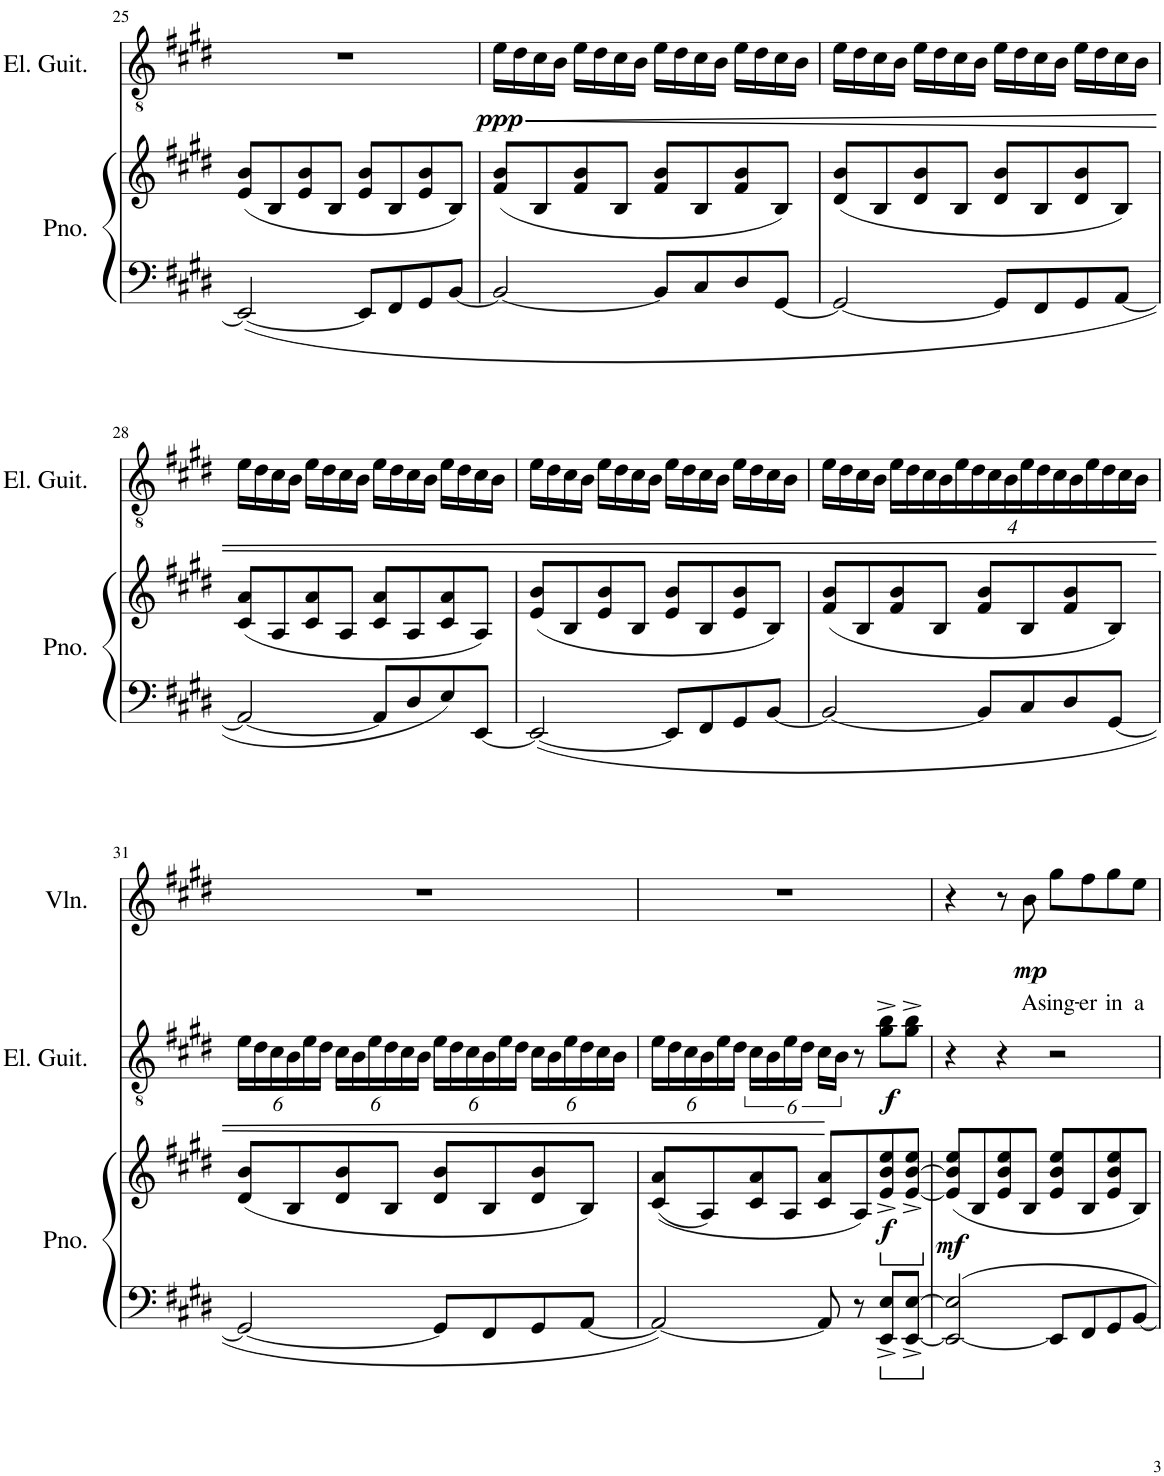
**kern	**kern	**dynam	**kern	**dynam	**kern	**text	**dynam
*part3	*part3	*part3	*part2	*part2	*part1	*part1	*part1
*staff4	*staff3	*staff3/4	*staff2	*staff2	*staff1	*staff1	*staff1
*I"Piano	*	*	*I"Electric Guitar	*	*I"Violin	*	*
*I'Pno.	*	*	*I'El. Guit.	*	*I'Vln.	*	*
!!LO:PB:g=z
*clefF4	*clefG2	*	*clefGv2	*	*clefG2	*	*
*k[f#c#g#d#]	*k[f#c#g#d#]	*	*k[f#c#g#d#]	*	*k[f#c#g#d#]	*	*
*M4/4	*M4/4	*	*M4/4	*	*M4/4	*	*
=25	=25	=25	=25	=25	=25	=25	=25
2EE/_	(8e/ 8b/L	.	1r	.	1r	.	.
.	8B/	.	.	.	.	.	.
.	8e/ 8b/	.	.	.	.	.	.
.	8B/J	.	.	.	.	.	.
8EE/L]	8e/ 8b/L	.	.	.	.	.	.
8FF#/	8B/	.	.	.	.	.	.
8GG#/	8e/ 8b/	.	.	.	.	.	.
[8BB/J	8B/J)	.	.	.	.	.	.
=26	=26	=26	=26	=26	=26	=26	=26
!	!	!	!	!LO:HP:b	!	!	!
!	!	!	!	!LO:DY:n=1:b	!	!	!
2BB/_	(8f#/ 8b/L	.	16e\LL	< ppp	1r	.	.
.	.	.	16d#\	.	.	.	.
.	8B/	.	16c#\	.	.	.	.
.	.	.	16B\JJ	.	.	.	.
.	8f#/ 8b/	.	16e\LL	.	.	.	.
.	.	.	16d#\	.	.	.	.
.	8B/J	.	16c#\	.	.	.	.
.	.	.	16B\JJ	.	.	.	.
8BB/L]	8f#/ 8b/L	.	16e\LL	.	.	.	.
.	.	.	16d#\	.	.	.	.
8C#/	8B/	.	16c#\	.	.	.	.
.	.	.	16B\JJ	.	.	.	.
8D#/	8f#/ 8b/	.	16e\LL	.	.	.	.
.	.	.	16d#\	.	.	.	.
[8GG#/J	8B/J)	.	16c#\	.	.	.	.
.	.	.	16B\JJ	.	.	.	.
=27	=27	=27	=27	=27	=27	=27	=27
2GG#/_	(8d#/ 8b/L	.	16e\LL	.	1r	.	.
.	.	.	16d#\	.	.	.	.
.	8B/	.	16c#\	.	.	.	.
.	.	.	16B\JJ	.	.	.	.
.	8d#/ 8b/	.	16e\LL	.	.	.	.
.	.	.	16d#\	.	.	.	.
.	8B/J	.	16c#\	.	.	.	.
.	.	.	16B\JJ	.	.	.	.
8GG#/L]	8d#/ 8b/L	.	16e\LL	.	.	.	.
.	.	.	16d#\	.	.	.	.
8FF#/	8B/	.	16c#\	.	.	.	.
.	.	.	16B\JJ	.	.	.	.
8GG#/	8d#/ 8b/	.	16e\LL	.	.	.	.
.	.	.	16d#\	.	.	.	.
[8AA/J	8B/J)	.	16c#\	.	.	.	.
.	.	.	16B\JJ	.	.	.	.
!!LO:LB:g=z
=28	=28	=28	=28	=28	=28	=28	=28
2AA/_	(8c#/ 8a/L	.	16e\LL	.	1r	.	.
.	.	.	16d#\	.	.	.	.
.	8A/	.	16c#\	.	.	.	.
.	.	.	16B\JJ	.	.	.	.
.	8c#/ 8a/	.	16e\LL	.	.	.	.
.	.	.	16d#\	.	.	.	.
.	8A/J	.	16c#\	.	.	.	.
.	.	.	16B\JJ	.	.	.	.
8AA/L]	8c#/ 8a/L	.	16e\LL	.	.	.	.
.	.	.	16d#\	.	.	.	.
8D#/	8A/	.	16c#\	.	.	.	.
.	.	.	16B\JJ	.	.	.	.
8E/	8c#/ 8a/	.	16e\LL	.	.	.	.
.	.	.	16d#\	.	.	.	.
[8EE/J	8A/J)	.	16c#\	.	.	.	.
.	.	.	16B\JJ	.	.	.	.
=29	=29	=29	=29	=29	=29	=29	=29
2EE/_	(8e/ 8b/L	.	16e\LL	.	1r	.	.
.	.	.	16d#\	.	.	.	.
.	8B/	.	16c#\	.	.	.	.
.	.	.	16B\JJ	.	.	.	.
.	8e/ 8b/	.	16e\LL	.	.	.	.
.	.	.	16d#\	.	.	.	.
.	8B/J	.	16c#\	.	.	.	.
.	.	.	16B\JJ	.	.	.	.
8EE/L]	8e/ 8b/L	.	16e\LL	.	.	.	.
.	.	.	16d#\	.	.	.	.
8FF#/	8B/	.	16c#\	.	.	.	.
.	.	.	16B\JJ	.	.	.	.
8GG#/	8e/ 8b/	.	16e\LL	.	.	.	.
.	.	.	16d#\	.	.	.	.
[8BB/J	8B/J)	.	16c#\	.	.	.	.
.	.	.	16B\JJ	.	.	.	.
=30	=30	=30	=30	=30	=30	=30	=30
2BB/_	(8f#/ 8b/L	.	16e\LL	.	1r	.	.
.	.	.	16d#\	.	.	.	.
.	8B/	.	16c#\	.	.	.	.
.	.	.	16B\JJ	.	.	.	.
*	*	*	*Xbrackettup	*	*	*	*
.	8f#/ 8b/	.	64%3e\LL	.	.	.	.
.	.	.	64%3d#\	.	.	.	.
.	.	.	64%3c#\	.	.	.	.
.	8B/J	.	.	.	.	.	.
.	.	.	64%3B\	.	.	.	.
.	.	.	64%3e\	.	.	.	.
.	.	.	64%3d#\	.	.	.	.
8BB/L]	8f#/ 8b/L	.	.	.	.	.	.
.	.	.	64%3c#\	.	.	.	.
.	.	.	64%3B\	.	.	.	.
8C#/	8B/	.	64%3e\	.	.	.	.
.	.	.	64%3d#\	.	.	.	.
.	.	.	64%3c#\	.	.	.	.
8D#/	8f#/ 8b/	.	.	.	.	.	.
.	.	.	64%3B\	.	.	.	.
.	.	.	64%3e\	.	.	.	.
.	.	.	64%3d#\	.	.	.	.
[8GG#/J	8B/J)	.	.	.	.	.	.
.	.	.	64%3c#\	.	.	.	.
.	.	.	64%3B\JJ	.	.	.	.
!!LO:LB:g=z
=31	=31	=31	=31	=31	=31	=31	=31
2GG#/_	(8d#/ 8b/L	.	24e\LL	.	1r	.	.
.	.	.	24d#\	.	.	.	.
.	.	.	24c#\	.	.	.	.
.	8B/	.	24B\	.	.	.	.
.	.	.	24e\	.	.	.	.
.	.	.	24d#\JJ	.	.	.	.
.	8d#/ 8b/	.	24c#\LL	.	.	.	.
.	.	.	24B\	.	.	.	.
.	.	.	24e\	.	.	.	.
.	8B/J	.	24d#\	.	.	.	.
.	.	.	24c#\	.	.	.	.
.	.	.	24B\JJ	.	.	.	.
8GG#/L]	8d#/ 8b/L	.	24e\LL	.	.	.	.
.	.	.	24d#\	.	.	.	.
.	.	.	24c#\	.	.	.	.
8FF#/	8B/	.	24B\	.	.	.	.
.	.	.	24e\	.	.	.	.
.	.	.	24d#\JJ	.	.	.	.
8GG#/	8d#/ 8b/	.	24c#\LL	.	.	.	.
.	.	.	24B\	.	.	.	.
.	.	.	24e\	.	.	.	.
[8AA/J	8B/J)	.	24d#\	.	.	.	.
.	.	.	24c#\	.	.	.	.
.	.	.	24B\JJ	.	.	.	.
=32	=32	=32	=32	=32	=32	=32	=32
2AA/_	((8c#/ 8a/L	.	24e\LL	.	1r	.	.
.	.	.	24d#\	.	.	.	.
.	.	.	24c#\	.	.	.	.
.	8A/)	.	24B\	.	.	.	.
.	.	.	24e\	.	.	.	.
.	.	.	24d#\JJ	.	.	.	.
.	8c#/ 8a/	.	16c#\LL	.	.	.	.
.	.	.	16B\	.	.	.	.
.	8A/J	.	16e\	.	.	.	.
.	.	.	16d#\JJ	.	.	.	.
8AA/]	8c#/ 8a/L	.	16c#\LL	.	.	.	.
.	.	.	16B\JJ	[	.	.	.
8r	8A/)	.	8r	.	.	.	.
*	*ped	*	*	*	*	*	*
!	!	!LO:DY:b	!	!LO:DY:b	!	!	!
8EE/^ 8E/^L	8e/^ 8b/^ 8ee/^	f	8g#\^ 8b\^L	f	.	.	.
[8EE/^ [8E/^J	[8e/^ [8b/^ 8ee/^J	.	8g#\^ 8b\^J	.	.	.	.
=33	=33	=33	=33	=33	=33	=33	=33
*	*Xped	*	*	*	*	*	*
!	!	!LO:DY:b	!	!	!	!	!
2EE/_ 2E/]	(8e/] 8b/] 8ee/L	mf	4r	.	4r	.	.
.	8B/	.	.	.	.	.	.
.	8e/ 8b/ 8ee/	.	4r	.	8r	.	.
!	!	!	!	!	!	!LO:LY:b	!LO:DY:b
.	8B/J	.	.	.	8b\	A	mp
!	!	!	!	!	!	!LO:LY:b	!
8EE/L]	8e/ 8b/ 8ee/L	.	2r	.	8gg#\L	sing-	.
!	!	!	!	!	!	!LO:LY:b	!
8FF#/	8B/	.	.	.	8ff#\	-er	.
!	!	!	!	!	!	!LO:LY:b	!
8GG#/	8e/ 8b/ 8ee/	.	.	.	8gg#\	in	.
!	!	!	!	!	!	!LO:LY:b	!
[8BB/J	8B/J)	.	.	.	8ee\J	a	.
=	=	=	=	=	=	=	=
*-	*-	*-	*-	*-	*-	*-	*-
